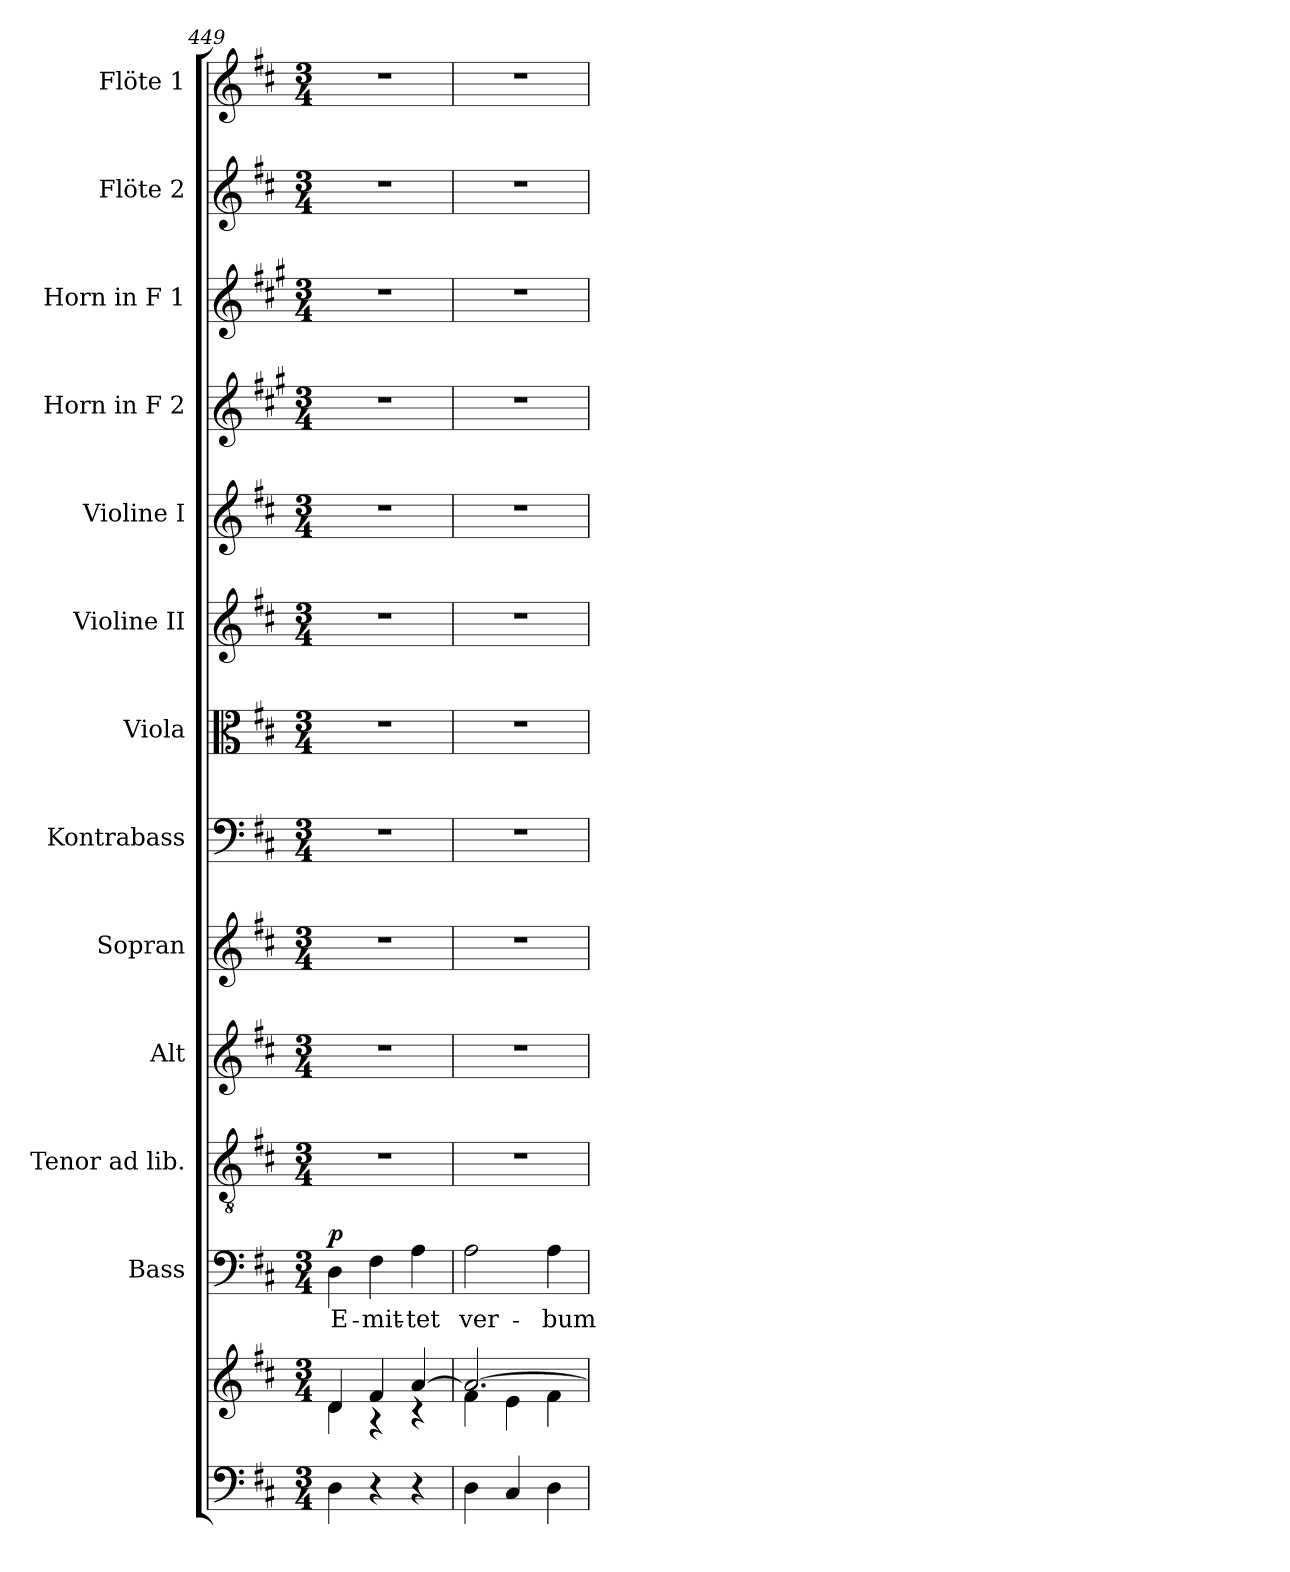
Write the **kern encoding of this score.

**kern	**kern	**kern	**text	**dynam	**kern	**kern	**kern	**kern	**kern	**kern	**kern	**kern	**kern	**kern	**kern
*part13	*part13	*part12	*part12	*part12	*part11	*part10	*part9	*part8	*part7	*part6	*part5	*part4	*part3	*part2	*part1
*staff14	*staff13	*staff12	*staff12	*staff12	*staff11	*staff10	*staff9	*staff8	*staff7	*staff6	*staff5	*staff4	*staff3	*staff2	*staff1
*	*	*I"Bass	*	*	*I"Tenor ad lib.	*I"Alt	*I"Sopran	*I"Kontrabass	*I"Viola	*I"Violine II	*I"Violine I	*I"Horn in F 2	*I"Horn in F 1	*I"Flöte 2	*I"Flöte 1
*	*	*I'B.	*	*	*I'T.	*I'A.	*I'S.	*I'Kb.	*I'Vla.	*I'Vl. II	*I'Vl. I	*	*	*I'Fl. 2	*I'Fl. 1
*clefF4	*clefG2	*clefF4	*	*	*clefGv2	*clefG2	*clefG2	*clefF4	*clefC3	*clefG2	*clefG2	*clefG2	*clefG2	*clefG2	*clefG2
*	*	*	*	*	*	*	*	*ITrd7c12	*	*	*	*ITrd4c7	*ITrd4c7	*	*
*k[f#c#]	*k[f#c#]	*k[f#c#]	*	*	*k[f#c#]	*k[f#c#]	*k[f#c#]	*k[f#c#]	*k[f#c#]	*k[f#c#]	*k[f#c#]	*k[f#c#]	*k[f#c#]	*k[f#c#]	*k[f#c#]
*D:	*D:	*D:	*	*	*D:	*D:	*D:	*D:	*D:	*D:	*D:	*D:	*D:	*D:	*D:
*M3/4	*M3/4	*M3/4	*	*	*M3/4	*M3/4	*M3/4	*M3/4	*M3/4	*M3/4	*M3/4	*M3/4	*M3/4	*M3/4	*M3/4
=449	=449	=449	=449	=449	=449	=449	=449	=449	=449	=449	=449	=449	=449	=449	=449
*	*^	*	*	*	*	*	*	*	*	*	*	*	*	*	*
!	!	!	!	!LO:LY:b	!LO:DY:a	!	!	!	!	!	!	!	!	!	!	!
4D\	4d/	4d\	4D\	E-	p	2.r	2.r	2.r	2.r	2.r	2.r	2.r	2.r	2.r	2.r	2.r
!	!	!	!	!LO:LY:b	!	!	!	!	!	!	!	!	!	!	!	!
4r	4f#/	4rA	4F#\	-mit-	.	.	.	.	.	.	.	.	.	.	.	.
!	!	!	!	!LO:LY:b	!	!	!	!	!	!	!	!	!	!	!	!
4r	[>4a/	4rB	4A\	-tet	.	.	.	.	.	.	.	.	.	.	.	.
=450	=450	=450	=450	=450	=450	=450	=450	=450	=450	=450	=450	=450	=450	=450	=450	=450
!	!	!	!	!LO:LY:b	!	!	!	!	!	!	!	!	!	!	!	!
4D\	2.a/_	4f#\	2A\	ver-	.	2.r	2.r	2.r	2.r	2.r	2.r	2.r	2.r	2.r	2.r	2.r
4C#/	.	4e\	.	.	.	.	.	.	.	.	.	.	.	.	.	.
!	!	!	!	!LO:LY:b	!	!	!	!	!	!	!	!	!	!	!	!
4D\	.	4f#\	4A\	-bum	.	.	.	.	.	.	.	.	.	.	.	.
*	*v	*v	*	*	*	*	*	*	*	*	*	*	*	*	*	*
=	=	=	=	=	=	=	=	=	=	=	=	=	=	=	=
*-	*-	*-	*-	*-	*-	*-	*-	*-	*-	*-	*-	*-	*-	*-	*-
